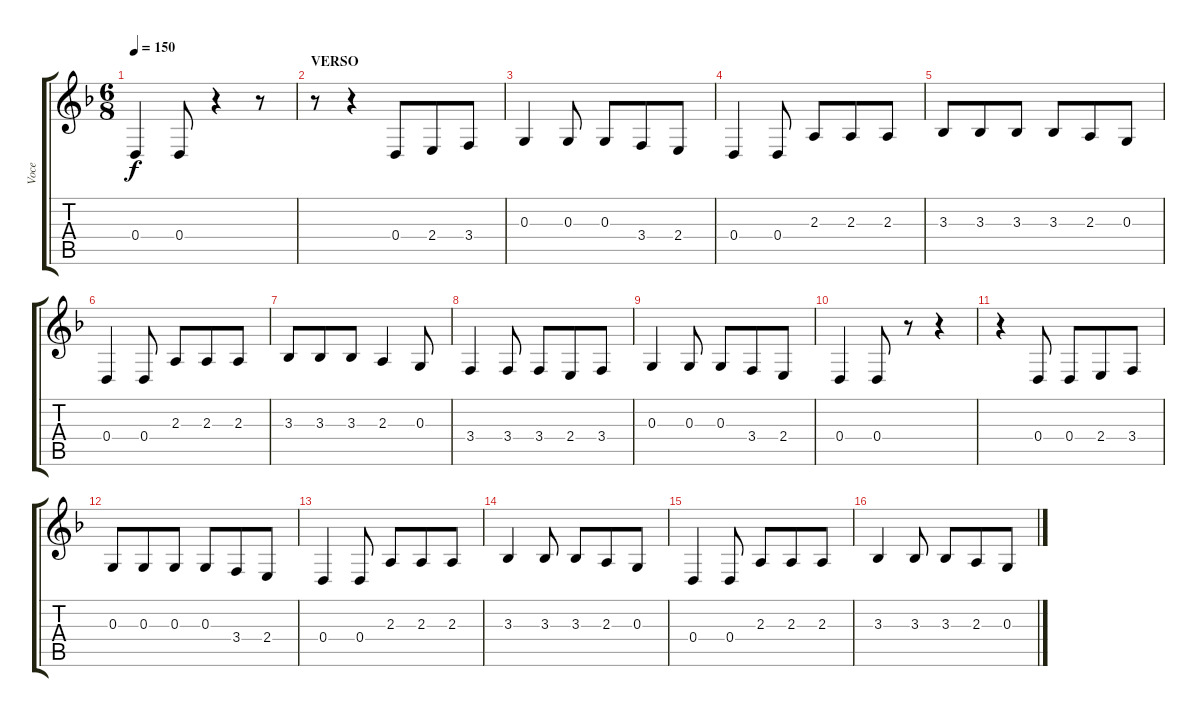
\track ("Voce" "Voce") {instrument oboe}
\staff {score tabs}
\tuning (E4 B3 G3 D3 A2 E2) {hide}
\ts (6 8)
\tempo 150
\clef g2
\ks f
0.4.4{dy f} 0.4.8 r.4 r.8 |
\section ("" "VERSO")
r.8 r.4 0.4.8 2.4.8 3.4.8 |
0.3.4 0.3.8 0.3.8 3.4.8 2.4.8 |
0.4.4 0.4.8 2.3.8 2.3.8 2.3.8 |
3.3.8 3.3.8 3.3.8 3.3.8 2.3.8 0.3.8 |
0.4.4 0.4.8 2.3.8 2.3.8 2.3.8 |
3.3.8 3.3.8 3.3.8 2.3.4 0.3.8 |
3.4.4 3.4.8 3.4.8 2.4.8 3.4.8 |
0.3.4 0.3.8 0.3.8 3.4.8 2.4.8 |
0.4.4 0.4.8 r.8 r.4 |
r.4 0.4.8 0.4.8 2.4.8 3.4.8 |
0.3.8 0.3.8 0.3.8 0.3.8 3.4.8 2.4.8 |
0.4.4 0.4.8 2.3.8 2.3.8 2.3.8 |
3.3.4 3.3.8 3.3.8 2.3.8 0.3.8 |
0.4.4 0.4.8 2.3.8 2.3.8 2.3.8 |
3.3.4 3.3.8 3.3.8 2.3.8 0.3.8
